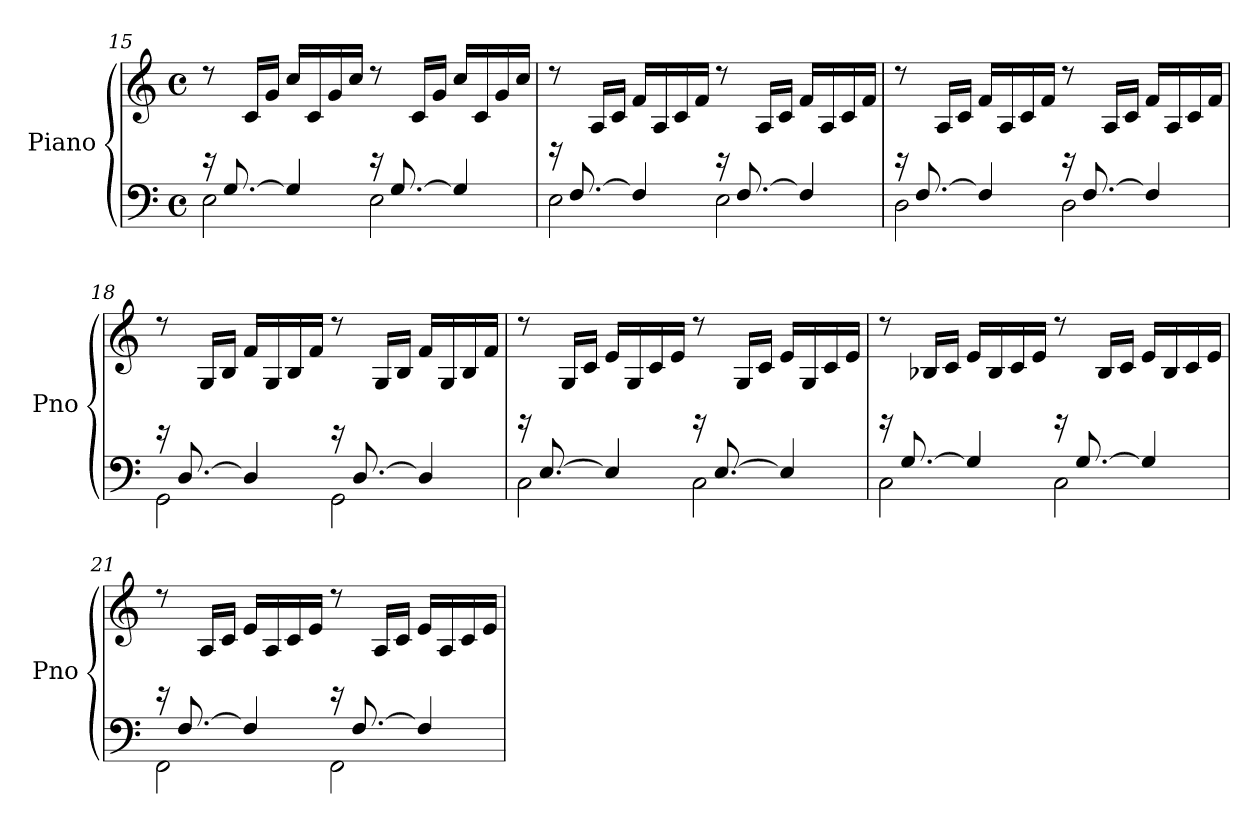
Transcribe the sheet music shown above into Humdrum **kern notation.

**kern	**kern
*part1	*part1
*staff2	*staff1
*I"Piano	*
*I'Pno	*
*clefF4	*clefG2
*k[]	*k[]
*M4/4	*M4/4
*met(c)	*met(c)
=15	=15
*^	*^
16ryy	2E\	8r	16rBB
[8.G/	.	.	4..ryy
.	.	16c/LL	.
.	.	16g/JJ	.
4G/]	.	16cc/LL	.
.	.	16c/	.
.	.	16g/	.
.	.	16cc/JJ	.
16ryy	2E\	8r	16rBB
[8.G/	.	.	4..ryy
.	.	16c/LL	.
.	.	16g/JJ	.
4G/]	.	16cc/LL	.
.	.	16c/	.
.	.	16g/	.
.	.	16cc/JJ	.
!!LO:LB:g=z	!!
=16	=16	=16	=16
16ryy	2E\	8r	16rD
[8.F/	.	.	4..ryy
.	.	16A/LL	.
.	.	16c/JJ	.
4F/]	.	16f/LL	.
.	.	16A/	.
.	.	16c/	.
.	.	16f/JJ	.
16ryy	2E\	8r	16rBB
[8.F/	.	.	4..ryy
.	.	16A/LL	.
.	.	16c/JJ	.
4F/]	.	16f/LL	.
.	.	16A/	.
.	.	16c/	.
.	.	16f/JJ	.
=17	=17	=17	=17
16ryy	2D\	8r	16rBB
[8.F/	.	.	4..ryy
.	.	16A/LL	.
.	.	16c/JJ	.
4F/]	.	16f/LL	.
.	.	16A/	.
.	.	16c/	.
.	.	16f/JJ	.
16ryy	2D\	8r	16rBB
[8.F/	.	.	4..ryy
.	.	16A/LL	.
.	.	16c/JJ	.
4F/]	.	16f/LL	.
.	.	16A/	.
.	.	16c/	.
.	.	16f/JJ	.
=18	=18	=18	=18
16ryy	2GG\	8r	16rEE
[8.D/	.	.	4..ryy
.	.	16G/LL	.
.	.	16B/JJ	.
4D/]	.	16f/LL	.
.	.	16G/	.
.	.	16B/	.
.	.	16f/JJ	.
16ryy	2GG\	8r	16rEE
[8.D/	.	.	4..ryy
.	.	16G/LL	.
.	.	16B/JJ	.
4D/]	.	16f/LL	.
.	.	16G/	.
.	.	16B/	.
.	.	16f/JJ	.
!!LO:PB:g=z	!!
=19	=19	=19	=19
16ryy	2C\	8r	16rGG
[8.E/	.	.	4..ryy
.	.	16G/LL	.
.	.	16c/JJ	.
4E/]	.	16e/LL	.
.	.	16G/	.
.	.	16c/	.
.	.	16e/JJ	.
16ryy	2C\	8r	16rGG
[8.E/	.	.	4..ryy
.	.	16G/LL	.
.	.	16c/JJ	.
4E/]	.	16e/LL	.
.	.	16G/	.
.	.	16c/	.
.	.	16e/JJ	.
=20	=20	=20	=20
16ryy	2C\	8r	16rGG
[8.G/	.	.	4..ryy
.	.	16B-X/LL	.
.	.	16c/JJ	.
4G/]	.	16e/LL	.
.	.	16B-/	.
.	.	16c/	.
.	.	16e/JJ	.
16ryy	2C\	8r	16rGG
[8.G/	.	.	4..ryy
.	.	16B-/LL	.
.	.	16c/JJ	.
4G/]	.	16e/LL	.
.	.	16B-/	.
.	.	16c/	.
.	.	16e/JJ	.
=21	=21	=21	=21
16ryy	2FF\	8r	16rGG
[8.F/	.	.	4..ryy
.	.	16A/LL	.
.	.	16c/JJ	.
4F/]	.	16e/LL	.
.	.	16A/	.
.	.	16c/	.
.	.	16e/JJ	.
16ryy	2FF\	8r	16rGG
[8.F/	.	.	4..ryy
.	.	16A/LL	.
.	.	16c/JJ	.
4F/]	.	16e/LL	.
.	.	16A/	.
.	.	16c/	.
.	.	16e/JJ	.
*v	*v	*	*
*	*v	*v
=	=
*-	*-
